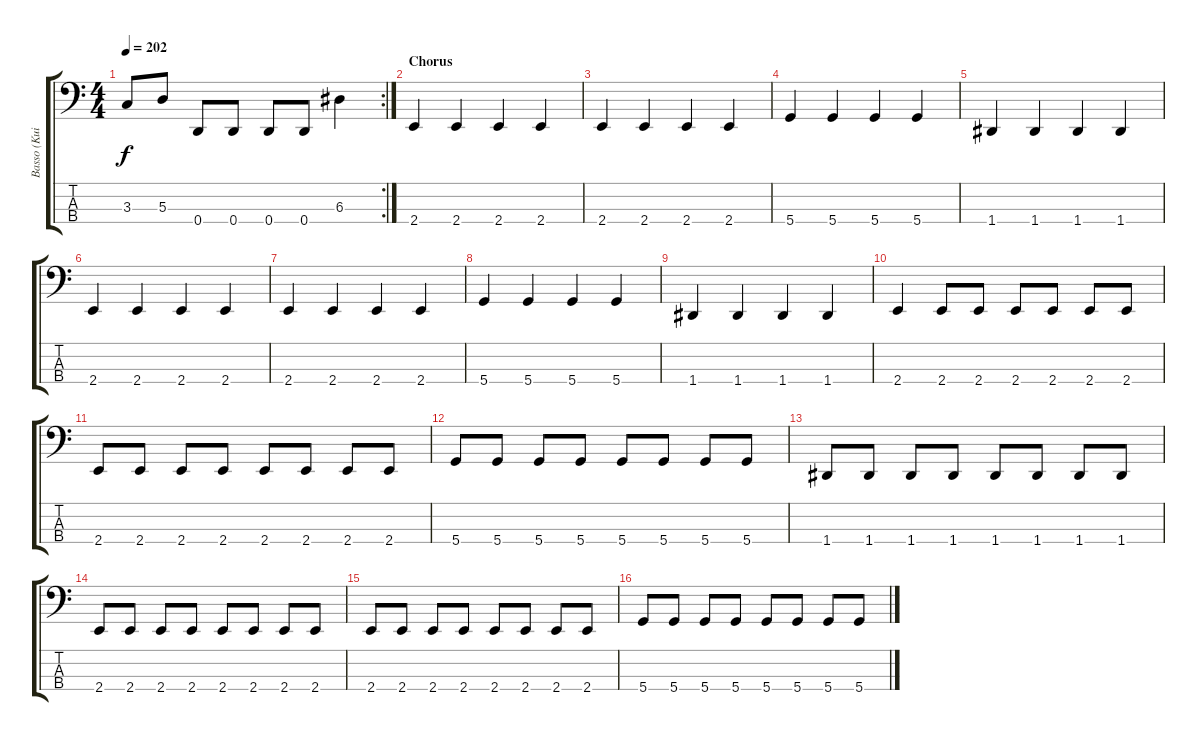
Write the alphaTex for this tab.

\track ("Basso (Kuisma/Tuomo (levyllä))" "Basso (Kui") {instrument electricbasspick}
\staff {score tabs}
\tuning (G2 D2 A1 D1) {hide}
\rc 2
\ts (4 4)
\tempo 202
\clef f4
\ks c
3.3.8{dy f} 5.3.8 0.4.8 0.4.8 0.4.8 0.4.8 6.3.4 |
\section ("" "Chorus")
2.4.4 2.4.4 2.4.4 2.4.4 |
2.4.4 2.4.4 2.4.4 2.4.4 |
5.4.4 5.4.4 5.4.4 5.4.4 |
1.4.4 1.4.4 1.4.4 1.4.4 |
2.4.4 2.4.4 2.4.4 2.4.4 |
2.4.4 2.4.4 2.4.4 2.4.4 |
5.4.4 5.4.4 5.4.4 5.4.4 |
1.4.4 1.4.4 1.4.4 1.4.4 |
2.4.4 2.4.8 2.4.8 2.4.8 2.4.8 2.4.8 2.4.8 |
2.4.8 2.4.8 2.4.8 2.4.8 2.4.8 2.4.8 2.4.8 2.4.8 |
5.4.8 5.4.8 5.4.8 5.4.8 5.4.8 5.4.8 5.4.8 5.4.8 |
1.4.8 1.4.8 1.4.8 1.4.8 1.4.8 1.4.8 1.4.8 1.4.8 |
2.4.8 2.4.8 2.4.8 2.4.8 2.4.8 2.4.8 2.4.8 2.4.8 |
2.4.8 2.4.8 2.4.8 2.4.8 2.4.8 2.4.8 2.4.8 2.4.8 |
5.4.8 5.4.8 5.4.8 5.4.8 5.4.8 5.4.8 5.4.8 5.4.8
